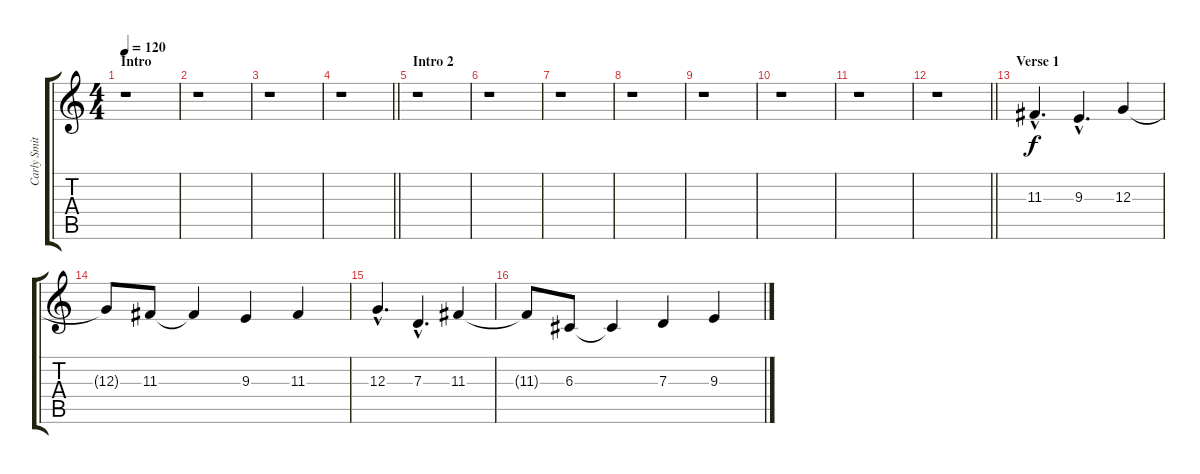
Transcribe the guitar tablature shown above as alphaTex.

\track ("Carly Smithson" "Carly Smit") {instrument flute}
\staff {score tabs}
\tuning (E4 B3 G3 D3 A2 E2) {hide}
\ts (4 4)
\section ("" "Intro")
\tempo 120
\clef g2
\ks c
r.1{dy f instrument flute} |
r.1 |
r.1 |
\barLineRight lightlight
r.1 |
\section ("" "Intro 2")
r.1 |
r.1 |
r.1 |
r.1 |
r.1 |
r.1 |
r.1 |
\barLineRight lightlight
r.1 |
\section ("" "Verse 1")
11.3{hac}.4{d} 9.3{hac}.4{d} 12.3.4 |
12.3{t}.8 11.3.8 11.3{t}.4 9.3.4 11.3.4 |
12.3{hac}.4{d} 7.3{hac}.4{d} 11.3.4 |
11.3{t}.8 6.3.8 6.3{t}.4 7.3.4 9.3.4
